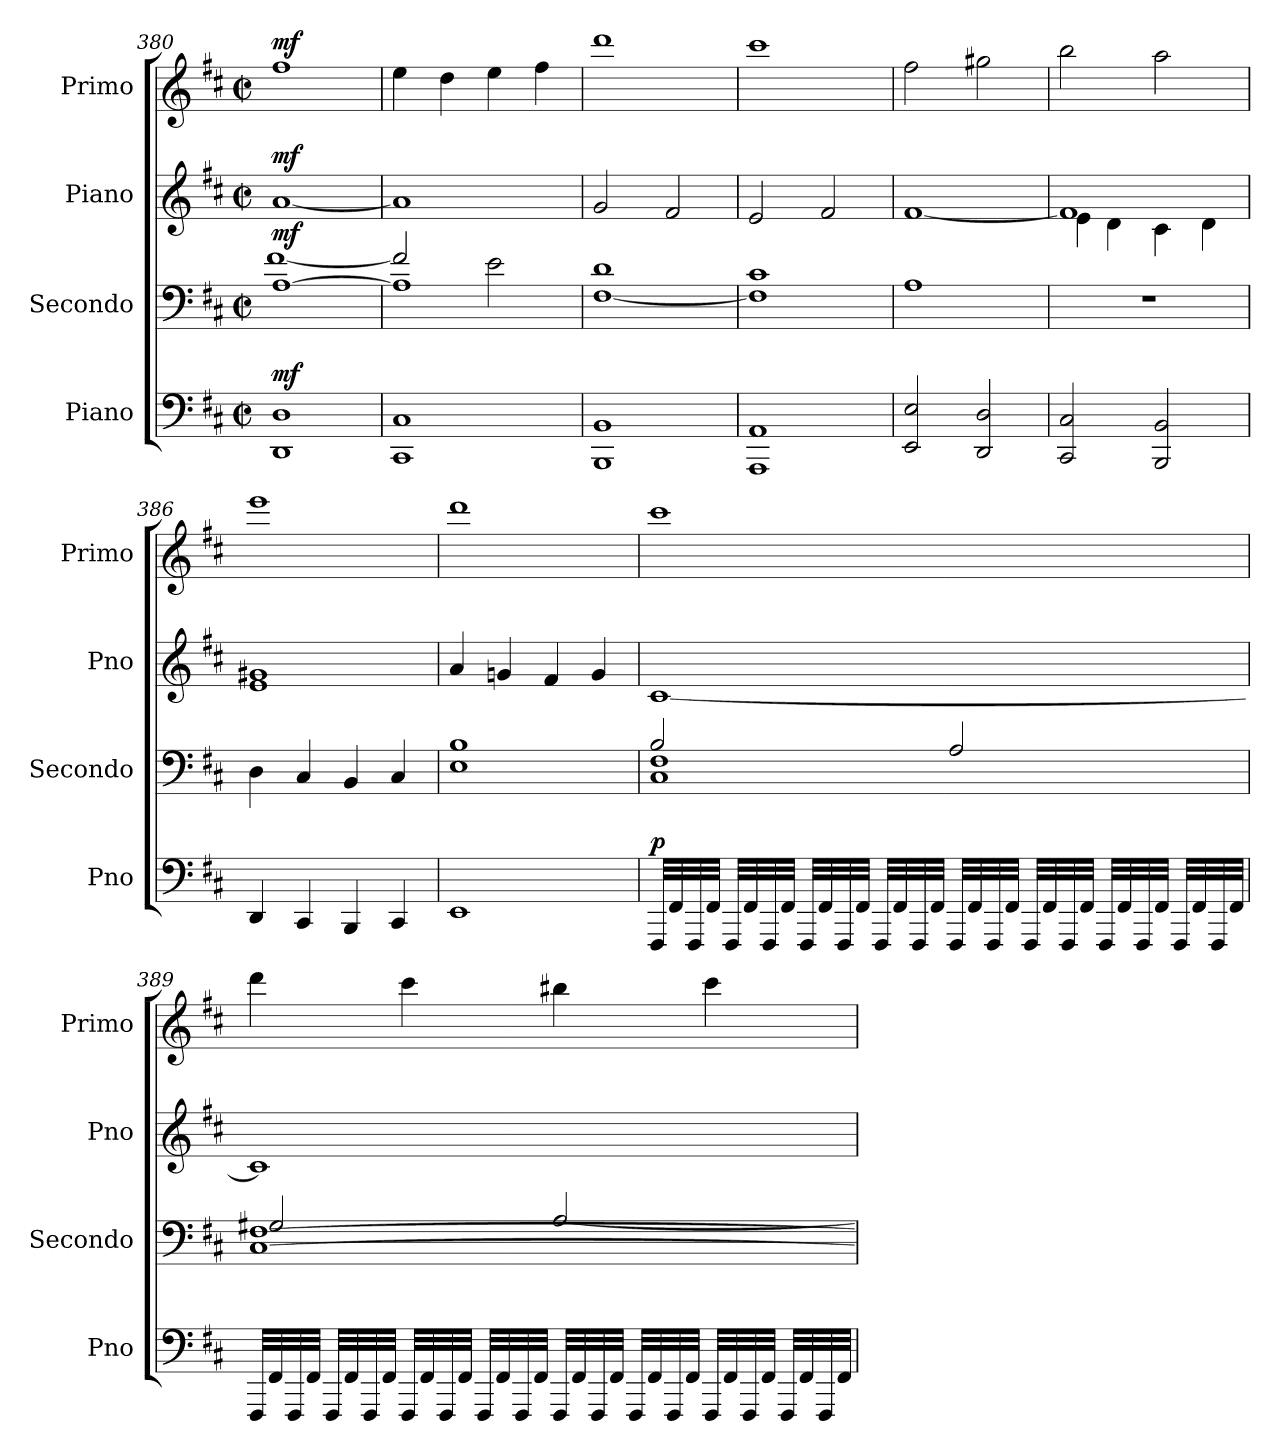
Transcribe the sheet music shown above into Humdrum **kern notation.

**kern	**dynam	**kern	**dynam	**kern	**dynam	**kern	**dynam
*part4	*part4	*part3	*part3	*part2	*part2	*part1	*part1
*staff4	*staff4	*staff3	*staff3	*staff2	*staff2	*staff1	*staff1
*I"Piano	*	*I"Secondo	*	*I"Piano	*	*I"Primo	*
*I'Pno	*	*I'Secondo	*	*I'Pno	*	*I'Primo	*
*clefF4	*	*clefF4	*	*clefG2	*	*clefG2	*
*k[f#c#]	*	*k[f#c#]	*	*k[f#c#]	*	*k[f#c#]	*
*D:	*	*D:	*	*D:	*	*D:	*
*M2/2	*	*M2/2	*	*M2/2	*	*M2/2	*
*met(c|)	*	*met(c|)	*	*met(c|)	*	*met(c|)	*
=380	=380	=380	=380	=380	=380	=380	=380
*	*	*^	*	*	*	*	*
!	!LO:DY:a	!	!	!LO:DY:a	!	!LO:DY:a	!	!LO:DY:a
1DD 1D	mf	[1A	[1f#	mf	[1a	mf	1ff#	mf
=381	=381	=381	=381	=381	=381	=381	=381	=381
1CC# 1C#	.	1A]	2f#/]	.	1a]	.	4ee\	.
.	.	.	.	.	.	.	4dd\	.
.	.	.	2e\	.	.	.	4ee\	.
.	.	.	.	.	.	.	4ff#\	.
*	*	*v	*v	*	*	*	*	*
!!LO:PB:g=z
=382	=382	=382	=382	=382	=382	=382	=382
1BBB 1BB	.	[1F# 1d	.	2g/	.	1ddd	.
.	.	.	.	2f#/	.	.	.
=383	=383	=383	=383	=383	=383	=383	=383
1AAA 1AA	.	1F#] 1c#	.	2e/	.	1ccc#	.
.	.	.	.	2f#/	.	.	.
=384	=384	=384	=384	=384	=384	=384	=384
2EE/ 2E/	.	1A	.	[1f#	.	2ff#\	.
2DD/ 2D/	.	.	.	.	.	2gg#X\	.
=385	=385	=385	=385	=385	=385	=385	=385
*	*	*	*	*^	*	*	*
2CC#/ 2C#/	.	1r	.	1f#]	4e\	.	2bb\	.
.	.	.	.	.	4d\	.	.	.
2BBB/ 2BB/	.	.	.	.	4c#\	.	2aa\	.
.	.	.	.	.	4d\	.	.	.
*	*	*	*	*v	*v	*	*	*
=386	=386	=386	=386	=386	=386	=386	=386
4DD/	.	4D\	.	1e 1g#X	.	1eee	.
4CC#/	.	4C#/	.	.	.	.	.
4BBB/	.	4BB/	.	.	.	.	.
4CC#/	.	4C#/	.	.	.	.	.
!!LO:PB:g=z
=387	=387	=387	=387	=387	=387	=387	=387
1EE	.	1E 1B	.	4a/	.	1ddd	.
.	.	.	.	4gn/	.	.	.
.	.	.	.	4f#/	.	.	.
.	.	.	.	4g/	.	.	.
=388	=388	=388	=388	=388	=388	=388	=388
*	*	*^	*	*	*	*	*
!	!LO:DY:a	!	!	!	!	!	!	!
32FFF#/LLL	p	1C# 1F#	2B/	.	[1c#	.	1ccc#	.
32FF#/	.	.	.	.	.	.	.	.
32FFF#/	.	.	.	.	.	.	.	.
32FF#/JJJ	.	.	.	.	.	.	.	.
32FFF#/LLL	.	.	.	.	.	.	.	.
32FF#/	.	.	.	.	.	.	.	.
32FFF#/	.	.	.	.	.	.	.	.
32FF#/JJJ	.	.	.	.	.	.	.	.
32FFF#/LLL	.	.	.	.	.	.	.	.
32FF#/	.	.	.	.	.	.	.	.
32FFF#/	.	.	.	.	.	.	.	.
32FF#/JJJ	.	.	.	.	.	.	.	.
32FFF#/LLL	.	.	.	.	.	.	.	.
32FF#/	.	.	.	.	.	.	.	.
32FFF#/	.	.	.	.	.	.	.	.
32FF#/JJJ	.	.	.	.	.	.	.	.
32FFF#/LLL	.	.	2A/	.	.	.	.	.
32FF#/	.	.	.	.	.	.	.	.
32FFF#/	.	.	.	.	.	.	.	.
32FF#/JJJ	.	.	.	.	.	.	.	.
32FFF#/LLL	.	.	.	.	.	.	.	.
32FF#/	.	.	.	.	.	.	.	.
32FFF#/	.	.	.	.	.	.	.	.
32FF#/JJJ	.	.	.	.	.	.	.	.
32FFF#/LLL	.	.	.	.	.	.	.	.
32FF#/	.	.	.	.	.	.	.	.
32FFF#/	.	.	.	.	.	.	.	.
32FF#/JJJ	.	.	.	.	.	.	.	.
32FFF#/LLL	.	.	.	.	.	.	.	.
32FF#/	.	.	.	.	.	.	.	.
32FFF#/	.	.	.	.	.	.	.	.
32FF#/JJJ	.	.	.	.	.	.	.	.
!!LO:LB:g=z
=389	=389	=389	=389	=389	=389	=389	=389	=389
32FFF#/LLL	.	[1C# [1F#	2G#X/	.	1c#]	.	4ddd\	.
32FF#/	.	.	.	.	.	.	.	.
32FFF#/	.	.	.	.	.	.	.	.
32FF#/JJJ	.	.	.	.	.	.	.	.
32FFF#/LLL	.	.	.	.	.	.	.	.
32FF#/	.	.	.	.	.	.	.	.
32FFF#/	.	.	.	.	.	.	.	.
32FF#/JJJ	.	.	.	.	.	.	.	.
32FFF#/LLL	.	.	.	.	.	.	4ccc#\	.
32FF#/	.	.	.	.	.	.	.	.
32FFF#/	.	.	.	.	.	.	.	.
32FF#/JJJ	.	.	.	.	.	.	.	.
32FFF#/LLL	.	.	.	.	.	.	.	.
32FF#/	.	.	.	.	.	.	.	.
32FFF#/	.	.	.	.	.	.	.	.
32FF#/JJJ	.	.	.	.	.	.	.	.
32FFF#/LLL	.	.	[2A/	.	.	.	4bb#X\	.
32FF#/	.	.	.	.	.	.	.	.
32FFF#/	.	.	.	.	.	.	.	.
32FF#/JJJ	.	.	.	.	.	.	.	.
32FFF#/LLL	.	.	.	.	.	.	.	.
32FF#/	.	.	.	.	.	.	.	.
32FFF#/	.	.	.	.	.	.	.	.
32FF#/JJJ	.	.	.	.	.	.	.	.
32FFF#/LLL	.	.	.	.	.	.	4ccc#\	.
32FF#/	.	.	.	.	.	.	.	.
32FFF#/	.	.	.	.	.	.	.	.
32FF#/JJJ	.	.	.	.	.	.	.	.
32FFF#/LLL	.	.	.	.	.	.	.	.
32FF#/	.	.	.	.	.	.	.	.
32FFF#/	.	.	.	.	.	.	.	.
32FF#/JJJ	.	.	.	.	.	.	.	.
*	*	*v	*v	*	*	*	*	*
=	=	=	=	=	=	=	=
*-	*-	*-	*-	*-	*-	*-	*-
